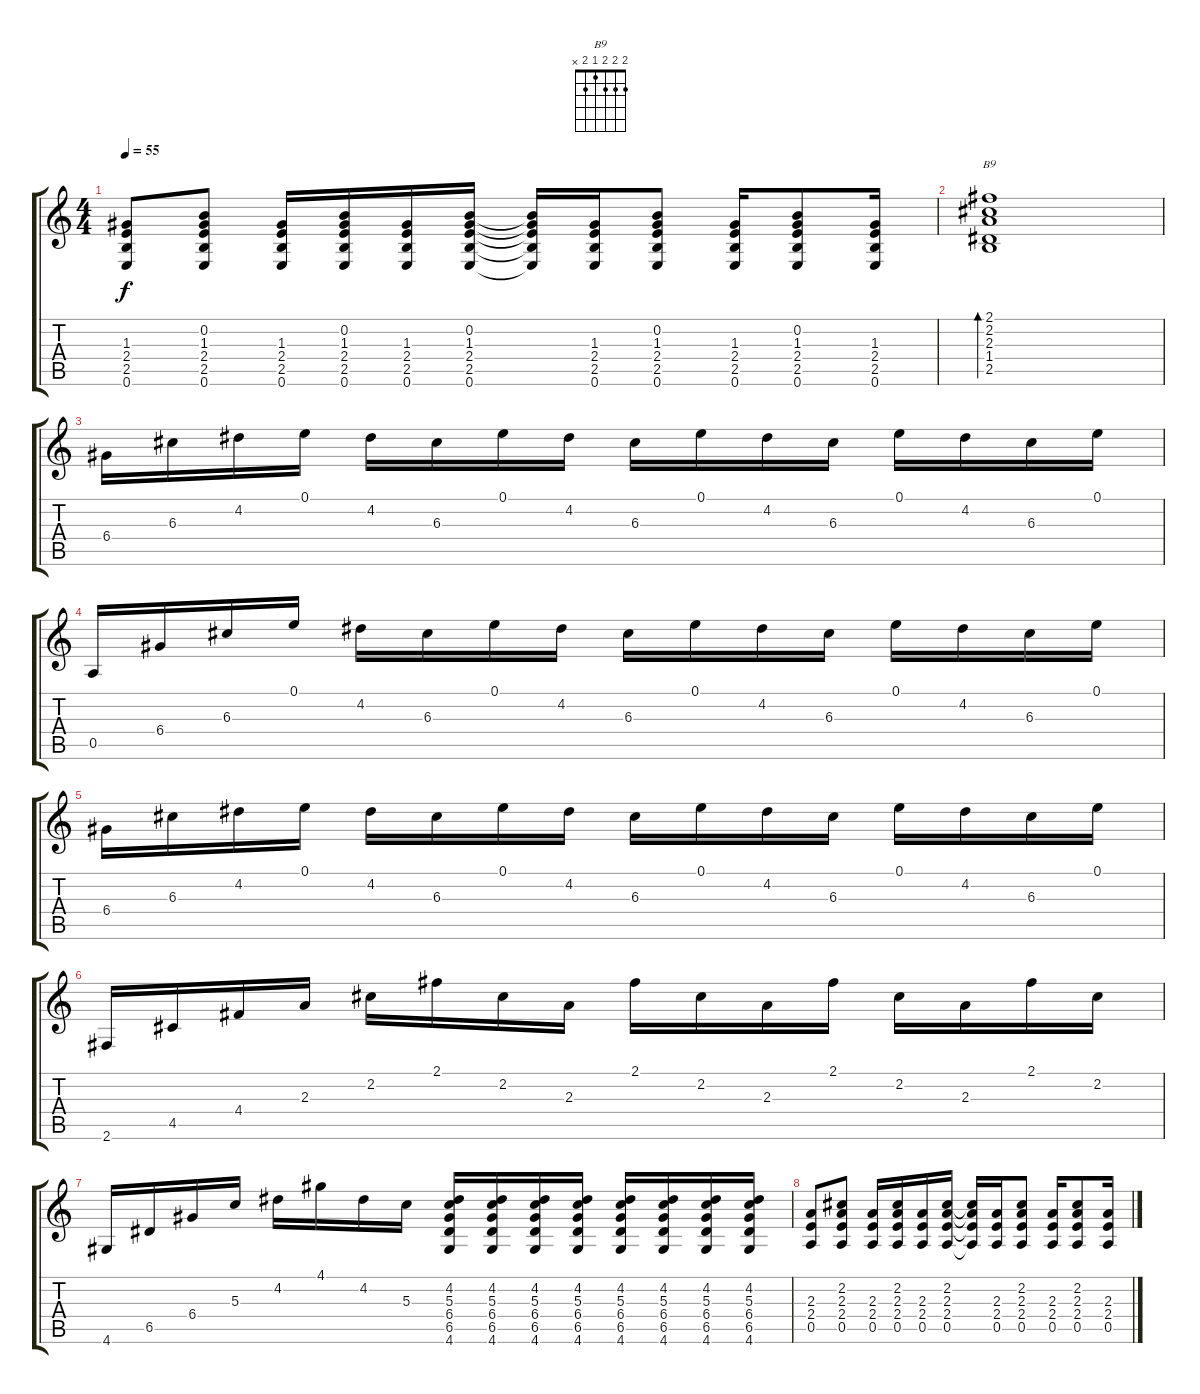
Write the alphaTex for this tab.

\track "" {instrument acousticguitarnylon}
\staff {score tabs}
\tuning (E4 B3 G3 D3 A2 E2) {hide}
\chord ("B9" 2 2 2 1 2 x)
\ts (4 4)
\tempo 55
\clef g2
\ks c
(1.3 2.4 2.5 0.6).8{dy f} (0.2 1.3 2.4 2.5 0.6).8 (1.3 2.4 2.5 0.6).16 (0.2 1.3 2.4 2.5 0.6).16 (1.3 2.4 2.5 0.6).16 (0.2 1.3 2.4 2.5 0.6).16 (0.2{t} 1.3{t} 2.4{t} 2.5{t} 0.6{t}).16 (1.3 2.4 2.5 0.6).16 (0.2 1.3 2.4 2.5 0.6).8 (1.3 2.4 2.5 0.6).16 (0.2 1.3 2.4 2.5 0.6).8 (1.3 2.4 2.5 0.6).16 |
(2.1 2.2 2.3 1.4 2.5).1{bd 240 ch "B9"} |
6.4.16 6.3.16 4.2.16 0.1.16 4.2.16 6.3.16 0.1.16 4.2.16 6.3.16 0.1.16 4.2.16 6.3.16 0.1.16 4.2.16 6.3.16 0.1.16 |
0.5.16 6.4.16 6.3.16 0.1.16 4.2.16 6.3.16 0.1.16 4.2.16 6.3.16 0.1.16 4.2.16 6.3.16 0.1.16 4.2.16 6.3.16 0.1.16 |
6.4.16 6.3.16 4.2.16 0.1.16 4.2.16 6.3.16 0.1.16 4.2.16 6.3.16 0.1.16 4.2.16 6.3.16 0.1.16 4.2.16 6.3.16 0.1.16 |
2.6.16 4.5.16 4.4.16 2.3.16 2.2.16 2.1.16 2.2.16 2.3.16 2.1.16 2.2.16 2.3.16 2.1.16 2.2.16 2.3.16 2.1.16 2.2.16 |
4.6.16 6.5.16 6.4.16 5.3.16 4.2.16 4.1.16 4.2.16 5.3.16 (4.2 5.3 6.4 6.5 4.6).16 (4.2 5.3 6.4 6.5 4.6).16 (4.2 5.3 6.4 6.5 4.6).16 (4.2 5.3 6.4 6.5 4.6).16 (4.2 5.3 6.4 6.5 4.6).16 (4.2 5.3 6.4 6.5 4.6).16 (4.2 5.3 6.4 6.5 4.6).16 (4.2 5.3 6.4 6.5 4.6).16 |
(2.3 2.4 0.5).8 (2.2 2.3 2.4 0.5).8 (2.3 2.4 0.5).16 (2.2 2.3 2.4 0.5).16 (2.3 2.4 0.5).16 (2.2 2.3 2.4 0.5).16 (2.2{t} 2.3{t} 2.4{t} 0.5{t}).16 (2.3 2.4 0.5).16 (2.2 2.3 2.4 0.5).8 (2.3 2.4 0.5).16 (2.2 2.3 2.4 0.5).8 (2.3 2.4 0.5).16
